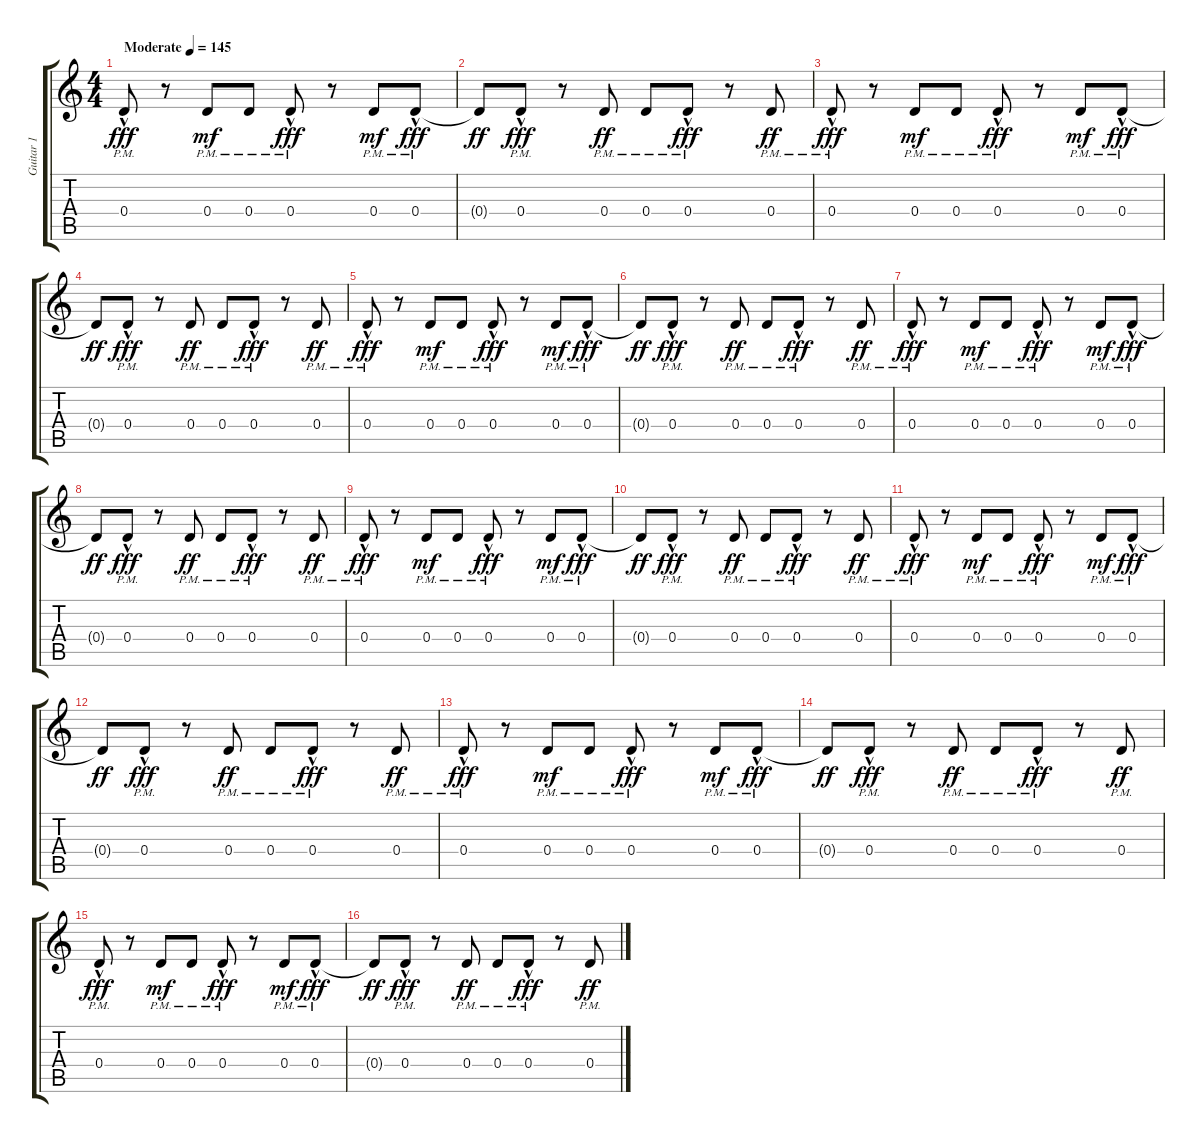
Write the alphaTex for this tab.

\track ("Guitar 1" "Guitar 1") {instrument electricguitarclean}
\staff {score tabs}
\tuning (E4 B3 G3 D3 A2 D2) {hide}
\ts (4 4)
\tempo (145 "Moderate")
\clef g2
\ks c
0.4{hac pm}.8{dy fff instrument electricguitarclean} r.8 0.4{pm}.8{dy mf} 0.4{pm}.8 0.4{hac pm}.8{dy fff} r.8 0.4{pm}.8{dy mf} 0.4{hac pm}.8{dy fff} |
0.4{t}.8{dy ff} 0.4{hac pm}.8{dy fff} r.8 0.4{pm}.8{dy ff} 0.4{pm}.8 0.4{hac pm}.8{dy fff} r.8 0.4{pm}.8{dy ff} |
0.4{hac pm}.8{dy fff} r.8 0.4{pm}.8{dy mf} 0.4{pm}.8 0.4{hac pm}.8{dy fff} r.8 0.4{pm}.8{dy mf} 0.4{hac pm}.8{dy fff} |
0.4{t}.8{dy ff} 0.4{hac pm}.8{dy fff} r.8 0.4{pm}.8{dy ff} 0.4{pm}.8 0.4{hac pm}.8{dy fff} r.8 0.4{pm}.8{dy ff} |
0.4{hac pm}.8{dy fff} r.8 0.4{pm}.8{dy mf} 0.4{pm}.8 0.4{hac pm}.8{dy fff} r.8 0.4{pm}.8{dy mf} 0.4{hac pm}.8{dy fff} |
0.4{t}.8{dy ff} 0.4{hac pm}.8{dy fff} r.8 0.4{pm}.8{dy ff} 0.4{pm}.8 0.4{hac pm}.8{dy fff} r.8 0.4{pm}.8{dy ff} |
0.4{hac pm}.8{dy fff} r.8 0.4{pm}.8{dy mf} 0.4{pm}.8 0.4{hac pm}.8{dy fff} r.8 0.4{pm}.8{dy mf} 0.4{hac pm}.8{dy fff} |
0.4{t}.8{dy ff} 0.4{hac pm}.8{dy fff} r.8 0.4{pm}.8{dy ff} 0.4{pm}.8 0.4{hac pm}.8{dy fff} r.8 0.4{pm}.8{dy ff} |
0.4{hac pm}.8{dy fff} r.8 0.4{pm}.8{dy mf} 0.4{pm}.8 0.4{hac pm}.8{dy fff} r.8 0.4{pm}.8{dy mf} 0.4{hac pm}.8{dy fff} |
0.4{t}.8{dy ff} 0.4{hac pm}.8{dy fff} r.8 0.4{pm}.8{dy ff} 0.4{pm}.8 0.4{hac pm}.8{dy fff} r.8 0.4{pm}.8{dy ff} |
0.4{hac pm}.8{dy fff} r.8 0.4{pm}.8{dy mf} 0.4{pm}.8 0.4{hac pm}.8{dy fff} r.8 0.4{pm}.8{dy mf} 0.4{hac pm}.8{dy fff} |
0.4{t}.8{dy ff} 0.4{hac pm}.8{dy fff} r.8 0.4{pm}.8{dy ff} 0.4{pm}.8 0.4{hac pm}.8{dy fff} r.8 0.4{pm}.8{dy ff} |
0.4{hac pm}.8{dy fff} r.8 0.4{pm}.8{dy mf} 0.4{pm}.8 0.4{hac pm}.8{dy fff} r.8 0.4{pm}.8{dy mf} 0.4{hac pm}.8{dy fff} |
0.4{t}.8{dy ff} 0.4{hac pm}.8{dy fff} r.8 0.4{pm}.8{dy ff} 0.4{pm}.8 0.4{hac pm}.8{dy fff} r.8 0.4{pm}.8{dy ff} |
0.4{hac pm}.8{dy fff} r.8 0.4{pm}.8{dy mf} 0.4{pm}.8 0.4{hac pm}.8{dy fff} r.8 0.4{pm}.8{dy mf} 0.4{hac pm}.8{dy fff} |
0.4{t}.8{dy ff} 0.4{hac pm}.8{dy fff} r.8 0.4{pm}.8{dy ff} 0.4{pm}.8 0.4{hac pm}.8{dy fff} r.8 0.4{pm}.8{dy ff}
